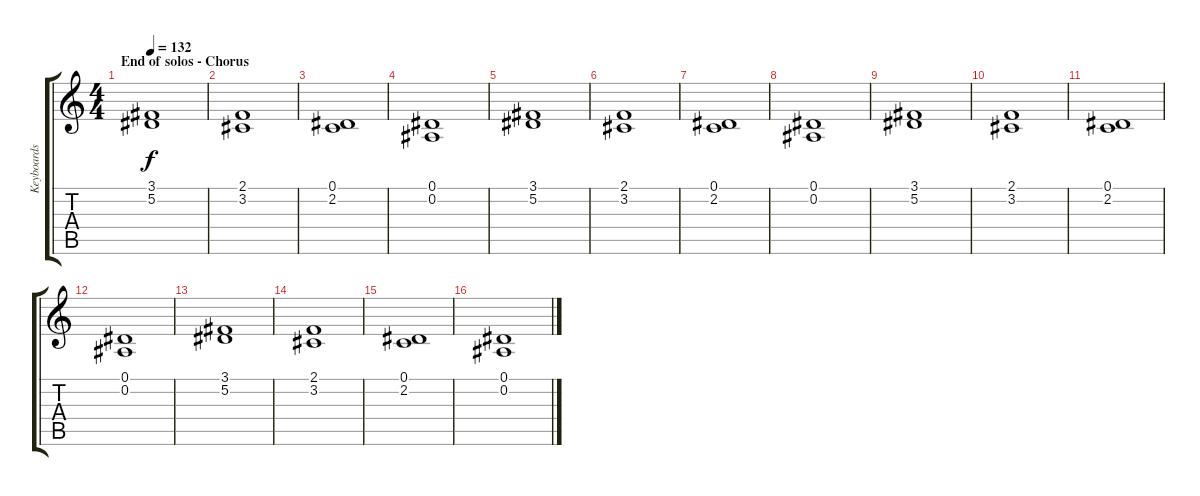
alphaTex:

\track ("Keyboards" "Keyboards") {instrument choiraahs}
\staff {score tabs}
\tuning (Eb4 Bb3 Gb3 Db3 Ab2 Eb2) {hide}
\ts (4 4)
\section ("" "End of solos - Chorus")
\tempo 132
\clef g2
\ks c
(3.1 5.2).1{dy f instrument choiraahs} |
(2.1 3.2).1 |
(0.1 2.2).1 |
(0.1 0.2).1 |
(3.1 5.2).1 |
(2.1 3.2).1 |
(0.1 2.2).1 |
(0.1 0.2).1 |
(3.1 5.2).1 |
(2.1 3.2).1 |
(0.1 2.2).1 |
(0.1 0.2).1 |
(3.1 5.2).1 |
(2.1 3.2).1 |
(0.1 2.2).1 |
(0.1 0.2).1
